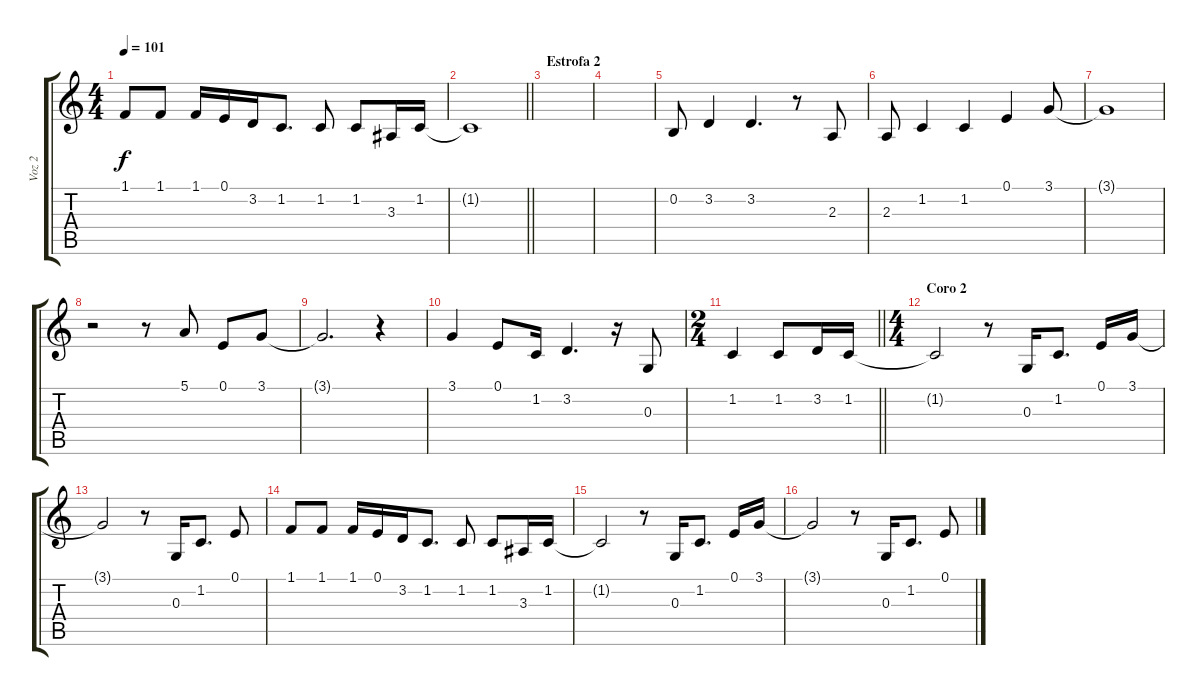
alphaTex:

\track ("Voz 2" "Voz 2") {instrument baritonesax}
\staff {score tabs}
\tuning (E4 B3 G3 D3 A2 E2) {hide}
\ts (4 4)
\tempo 101
\clef g2
\ks c
1.1.8{dy f} 1.1.8 1.1.16 0.1.16 3.2.16 1.2.8{d} 1.2.8 1.2.8 3.3.16 1.2.16 |
\barLineRight lightlight
1.2{t}.1 |
\section ("" "Estrofa 2")
|
|
0.2.8 3.2.4 3.2.4{d} r.8 2.3.8 |
2.3.8 1.2.4 1.2.4 0.1.4 3.1.8 |
3.1{t}.1 |
r.2 r.8 5.1.8 0.1.8 3.1.8 |
3.1{t}.2{d} r.4 |
3.1.4 0.1.8 1.2.16 3.2.4{d} r.16 0.3.8 |
\ts (2 4)
\barLineRight lightlight
1.2.4 1.2.8 3.2.16 1.2.16 |
\ts (4 4)
\section ("" "Coro 2")
1.2{t}.2 r.8 0.3.16 1.2.8{d} 0.1.16 3.1.16 |
3.1{t}.2 r.8 0.3.16 1.2.8{d} 0.1.8 |
1.1.8 1.1.8 1.1.16 0.1.16 3.2.16 1.2.8{d} 1.2.8 1.2.8 3.3.16 1.2.16 |
1.2{t}.2 r.8 0.3.16 1.2.8{d} 0.1.16 3.1.16 |
3.1{t}.2 r.8 0.3.16 1.2.8{d} 0.1.8
